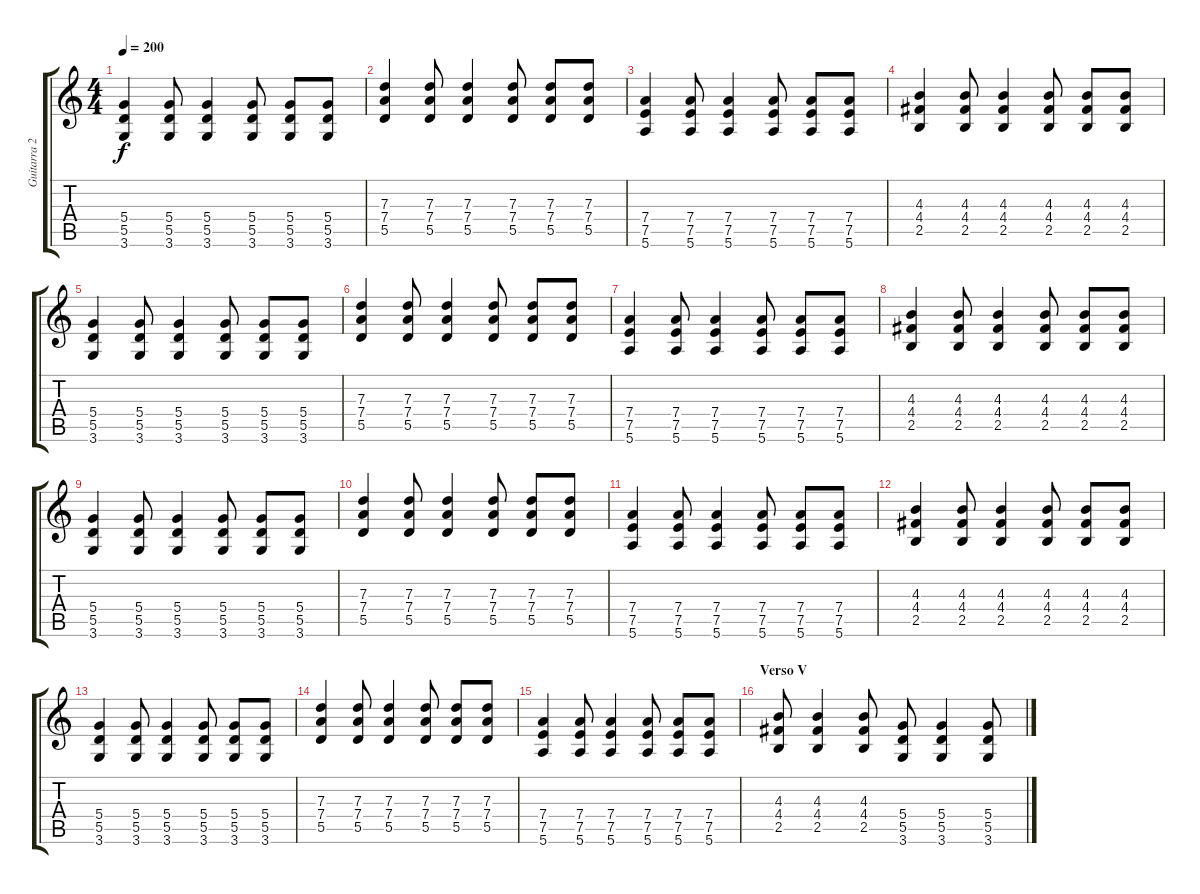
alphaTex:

\track ("Guitarra 2 - Erik" "Guitarra 2") {instrument distortionguitar}
\staff {score tabs}
\tuning (E4 B3 G3 D3 A2 E2) {hide}
\ts (4 4)
\tempo 200
\clef g2
\ks c
(5.4 5.5 3.6).4{dy f} (5.4 5.5 3.6).8 (5.4 5.5 3.6).4 (5.4 5.5 3.6).8 (5.4 5.5 3.6).8 (5.4 5.5 3.6).8 |
(7.3 7.4 5.5).4 (7.3 7.4 5.5).8 (7.3 7.4 5.5).4 (7.3 7.4 5.5).8 (7.3 7.4 5.5).8 (7.3 7.4 5.5).8 |
(7.4 7.5 5.6).4 (7.4 7.5 5.6).8 (7.4 7.5 5.6).4 (7.4 7.5 5.6).8 (7.4 7.5 5.6).8 (7.4 7.5 5.6).8 |
(4.3 4.4 2.5).4 (4.3 4.4 2.5).8 (4.3 4.4 2.5).4 (4.3 4.4 2.5).8 (4.3 4.4 2.5).8 (4.3 4.4 2.5).8 |
(5.4 5.5 3.6).4 (5.4 5.5 3.6).8 (5.4 5.5 3.6).4 (5.4 5.5 3.6).8 (5.4 5.5 3.6).8 (5.4 5.5 3.6).8 |
(7.3 7.4 5.5).4 (7.3 7.4 5.5).8 (7.3 7.4 5.5).4 (7.3 7.4 5.5).8 (7.3 7.4 5.5).8 (7.3 7.4 5.5).8 |
(7.4 7.5 5.6).4 (7.4 7.5 5.6).8 (7.4 7.5 5.6).4 (7.4 7.5 5.6).8 (7.4 7.5 5.6).8 (7.4 7.5 5.6).8 |
(4.3 4.4 2.5).4 (4.3 4.4 2.5).8 (4.3 4.4 2.5).4 (4.3 4.4 2.5).8 (4.3 4.4 2.5).8 (4.3 4.4 2.5).8 |
(5.4 5.5 3.6).4 (5.4 5.5 3.6).8 (5.4 5.5 3.6).4 (5.4 5.5 3.6).8 (5.4 5.5 3.6).8 (5.4 5.5 3.6).8 |
(7.3 7.4 5.5).4 (7.3 7.4 5.5).8 (7.3 7.4 5.5).4 (7.3 7.4 5.5).8 (7.3 7.4 5.5).8 (7.3 7.4 5.5).8 |
(7.4 7.5 5.6).4 (7.4 7.5 5.6).8 (7.4 7.5 5.6).4 (7.4 7.5 5.6).8 (7.4 7.5 5.6).8 (7.4 7.5 5.6).8 |
(4.3 4.4 2.5).4 (4.3 4.4 2.5).8 (4.3 4.4 2.5).4 (4.3 4.4 2.5).8 (4.3 4.4 2.5).8 (4.3 4.4 2.5).8 |
(5.4 5.5 3.6).4 (5.4 5.5 3.6).8 (5.4 5.5 3.6).4 (5.4 5.5 3.6).8 (5.4 5.5 3.6).8 (5.4 5.5 3.6).8 |
(7.3 7.4 5.5).4 (7.3 7.4 5.5).8 (7.3 7.4 5.5).4 (7.3 7.4 5.5).8 (7.3 7.4 5.5).8 (7.3 7.4 5.5).8 |
(7.4 7.5 5.6).4 (7.4 7.5 5.6).8 (7.4 7.5 5.6).4 (7.4 7.5 5.6).8 (7.4 7.5 5.6).8 (7.4 7.5 5.6).8 |
\section ("" "Verso V")
(4.3 4.4 2.5).8 (4.3 4.4 2.5).4 (4.3 4.4 2.5).8 (5.4 5.5 3.6).8 (5.4 5.5 3.6).4 (5.4 5.5 3.6).8
